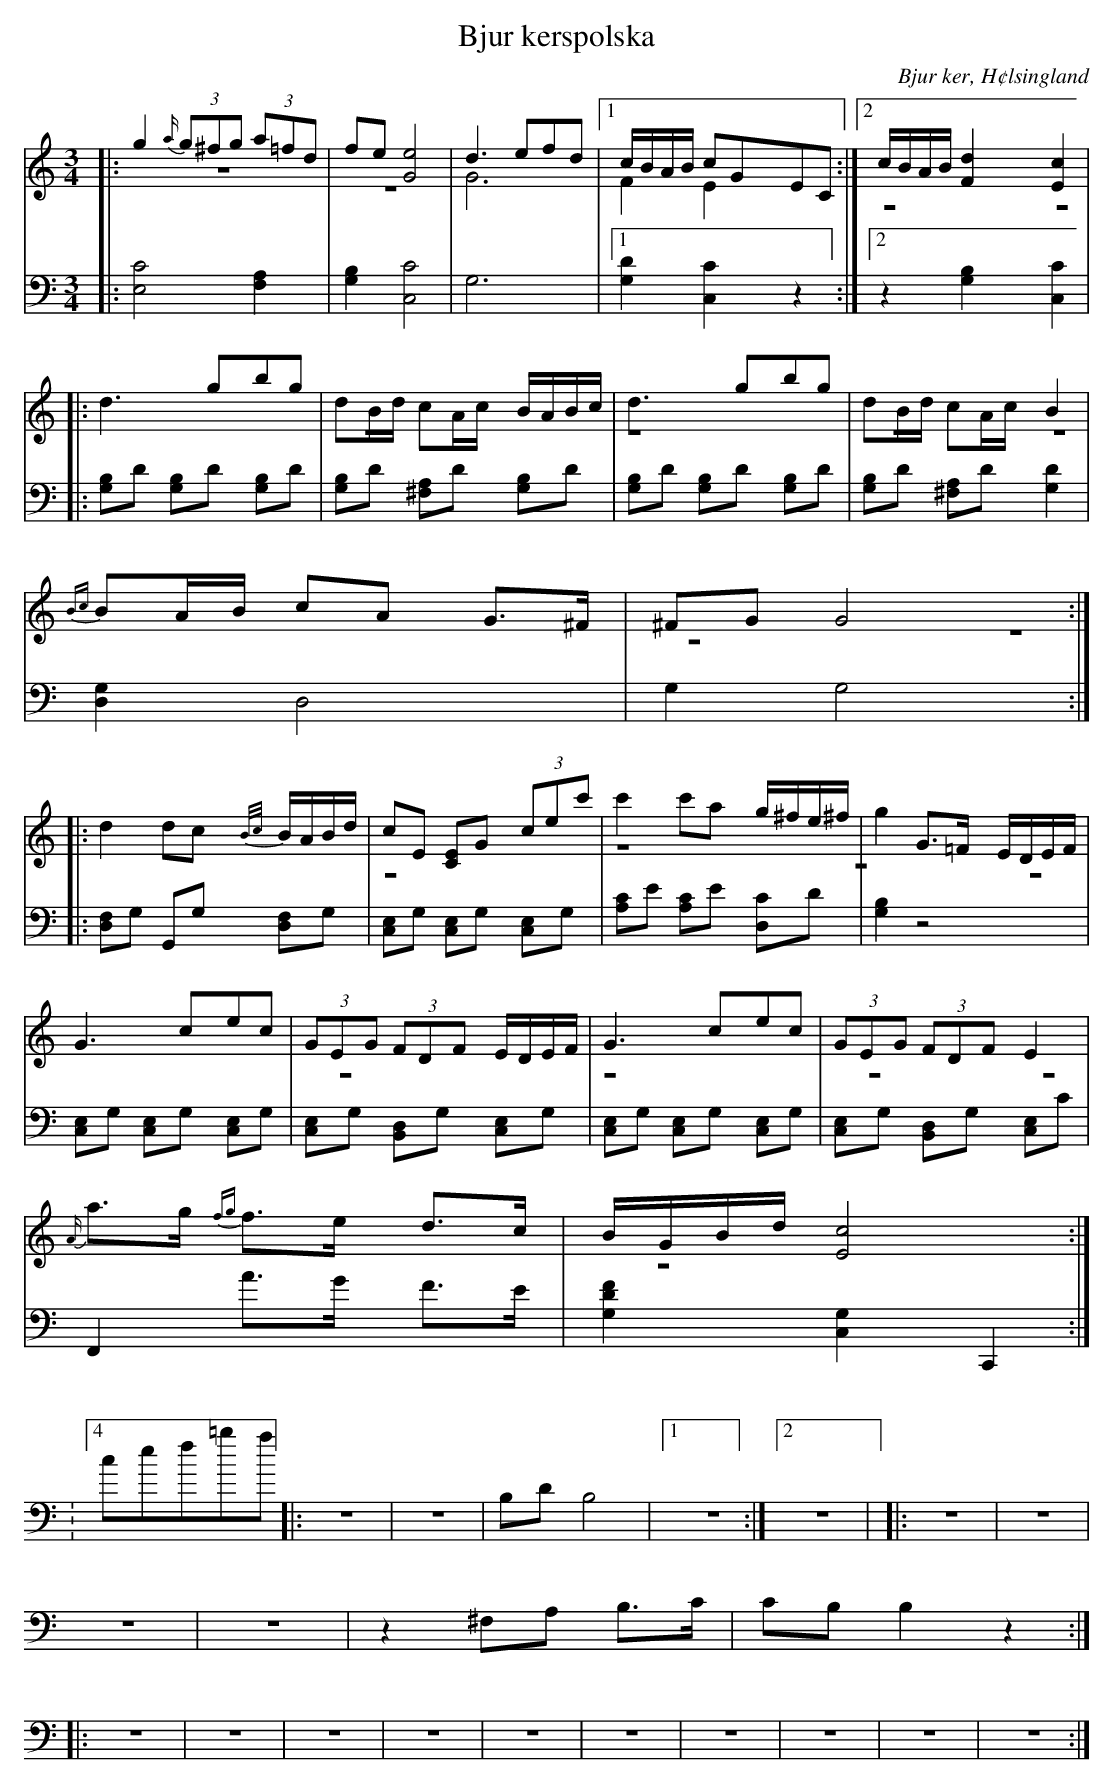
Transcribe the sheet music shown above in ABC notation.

X:1
T: Bjur kerspolska
O: Bjur ker, H¢lsingland
M: 3/4
L: 1/8
K: C
V:1
V:2 merge
V:3
V:4 merge
V: 1
|:g2 {a/} (3g^fg (3a=fd|fe [G4e4]|d3 efd|1c/B/A/B/ cGEC:|2 c/B/A/B/ [F2d2][E2c2]|
|:d3 gbg| dB/d/ cA/c/ B/A/B/c/| d3 gbg| dB/d/ cA/c/ B2|
{Bc}BA/B/ cA G>^F| ^FG G4 :|
|:d2 dc {B/c/}B/A/B/d/|cE [CE]G (3cec'|c'2 c'a g/^f/e/^f/|g2 G>=F E/D/E/F/|
G3 cec|(3GEG (3FDF E/D/E/F/|G3 cec|(3GEG (3FDF E2|
{A/}a>g {fg}f>e d>c|B/G/B/d/ [E4c4]:|
V:2
|:z6|z6|G6|1F2 E2:|2 z6|
|:z6|z6|z6| z6|
z6|z6:|
|:z6|z6|z6|z6|
z6|z6|z6|z6|
z6|z6:|
V:3 clef=bass
|:[E,4C4] [F,2A,2]|[G,2B,2] [C,4C4]|G,6|1[G,2D2][C,2C2] z2:|2 z2 [G,2B,2][C,2C2]|
|:[G,B,]D [G,B,]D [G,B,]D|[G,B,]D [^F,A,]D [G,B,]D|[G,B,]D [G,B,]D [G,B,]D|[G,B,]D [^F,A,]D [G,2D2]|
[D,2G,2] D,4|G,2 G,4:|
|:[D,F,]G, G,,G, [D,F,]G,|[C,E,]G, [C,E,]G, [C,E,]G,|[A,C]E [A,C]E [D,C]D| [G,2B,2] z4|
[C,E,]G, [C,E,]G, [C,E,]G,|[C,E,]G, [B,,D,]G, [C,E,]G,|[C,E,]G, [C,E,]G, [C,E,]G,|[C,E,]G, [B,,D,]G, [C,E,]C| F,,2 A>G F>E|[G,2D2F2] [C,2G,2] C,,2:|
 V:4 clef=bass
|:z6|z6|B,D B,4|1z6:|2 z6|
|:z6|z6|z6| z6|
z2 ^F,A, B,>C |CB, B,2 z2:|
|:z6|z6|z6|z6|
z6|z6|z6|z6|
z6|z6:|
